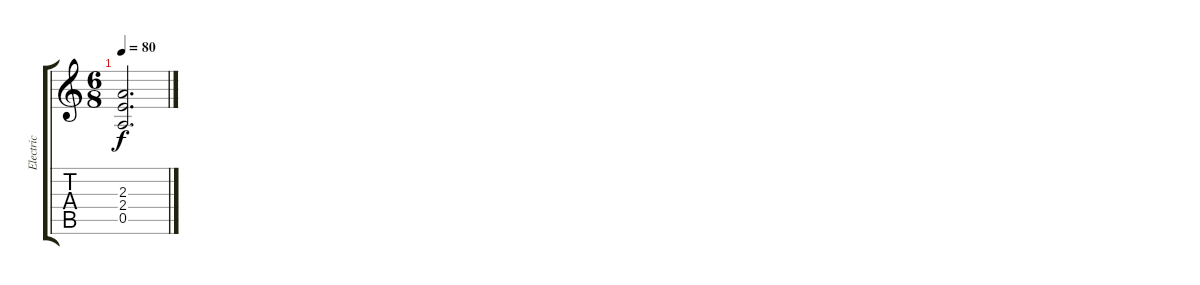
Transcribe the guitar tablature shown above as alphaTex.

\track ("Electric" "Electric") {instrument overdrivenguitar}
\staff {score tabs}
\tuning (E4 B3 G3 D3 A2 E2) {hide}
\ts (6 8)
\tempo 80
\clef g2
\ks c
(2.3{t} 2.4{t} 0.5{t}).2{d dy f}
